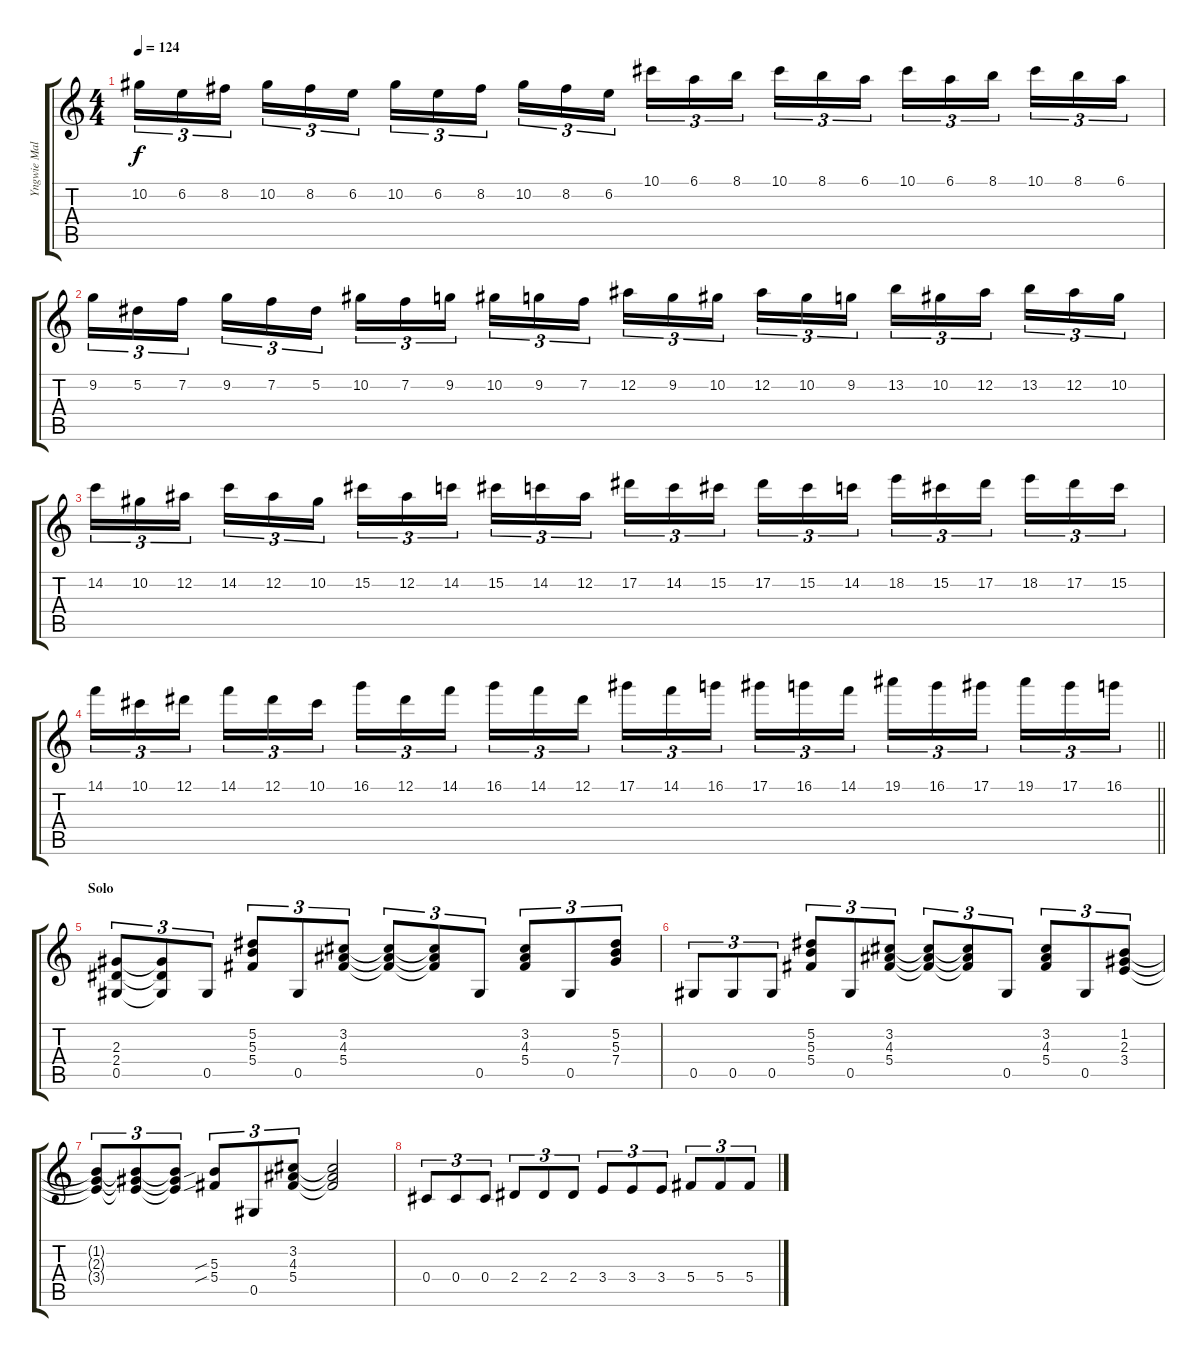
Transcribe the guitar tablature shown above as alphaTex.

\track ("Yngwie Malmsteen" "Yngwie Mal") {instrument overdrivenguitar}
\staff {score tabs}
\tuning (Eb4 Bb3 Gb3 Db3 Ab2 Eb2) {hide}
\ts (4 4)
\tempo 124
\clef g2
\ks c
10.2.16{tu (3 2) dy f} 6.2.16{tu (3 2)} 8.2.16{tu (3 2) beam splitsecondary} 10.2.16{tu (3 2)} 8.2.16{tu (3 2)} 6.2.16{tu (3 2)} 10.2.16{tu (3 2)} 6.2.16{tu (3 2)} 8.2.16{tu (3 2) beam splitsecondary} 10.2.16{tu (3 2)} 8.2.16{tu (3 2)} 6.2.16{tu (3 2)} 10.1.16{tu (3 2)} 6.1.16{tu (3 2)} 8.1.16{tu (3 2) beam splitsecondary} 10.1.16{tu (3 2)} 8.1.16{tu (3 2)} 6.1.16{tu (3 2)} 10.1.16{tu (3 2)} 6.1.16{tu (3 2)} 8.1.16{tu (3 2) beam splitsecondary} 10.1.16{tu (3 2)} 8.1.16{tu (3 2)} 6.1.16{tu (3 2)} |
9.2.16{tu (3 2)} 5.2.16{tu (3 2)} 7.2.16{tu (3 2) beam splitsecondary} 9.2.16{tu (3 2)} 7.2.16{tu (3 2)} 5.2.16{tu (3 2)} 10.2.16{tu (3 2)} 7.2.16{tu (3 2)} 9.2.16{tu (3 2) beam splitsecondary} 10.2.16{tu (3 2)} 9.2.16{tu (3 2)} 7.2.16{tu (3 2)} 12.2.16{tu (3 2)} 9.2.16{tu (3 2)} 10.2.16{tu (3 2) beam splitsecondary} 12.2.16{tu (3 2)} 10.2.16{tu (3 2)} 9.2.16{tu (3 2)} 13.2.16{tu (3 2)} 10.2.16{tu (3 2)} 12.2.16{tu (3 2) beam splitsecondary} 13.2.16{tu (3 2)} 12.2.16{tu (3 2)} 10.2.16{tu (3 2)} |
14.2.16{tu (3 2)} 10.2.16{tu (3 2)} 12.2.16{tu (3 2) beam splitsecondary} 14.2.16{tu (3 2)} 12.2.16{tu (3 2)} 10.2.16{tu (3 2)} 15.2.16{tu (3 2)} 12.2.16{tu (3 2)} 14.2.16{tu (3 2) beam splitsecondary} 15.2.16{tu (3 2)} 14.2.16{tu (3 2)} 12.2.16{tu (3 2)} 17.2.16{tu (3 2)} 14.2.16{tu (3 2)} 15.2.16{tu (3 2) beam splitsecondary} 17.2.16{tu (3 2)} 15.2.16{tu (3 2)} 14.2.16{tu (3 2)} 18.2.16{tu (3 2)} 15.2.16{tu (3 2)} 17.2.16{tu (3 2) beam splitsecondary} 18.2.16{tu (3 2)} 17.2.16{tu (3 2)} 15.2.16{tu (3 2)} |
\barLineRight lightlight
14.1.16{tu (3 2)} 10.1.16{tu (3 2)} 12.1.16{tu (3 2) beam splitsecondary} 14.1.16{tu (3 2)} 12.1.16{tu (3 2)} 10.1.16{tu (3 2)} 16.1.16{tu (3 2)} 12.1.16{tu (3 2)} 14.1.16{tu (3 2) beam splitsecondary} 16.1.16{tu (3 2)} 14.1.16{tu (3 2)} 12.1.16{tu (3 2)} 17.1.16{tu (3 2)} 14.1.16{tu (3 2)} 16.1.16{tu (3 2) beam splitsecondary} 17.1.16{tu (3 2)} 16.1.16{tu (3 2)} 14.1.16{tu (3 2)} 19.1.16{tu (3 2)} 16.1.16{tu (3 2)} 17.1.16{tu (3 2) beam splitsecondary} 19.1.16{tu (3 2)} 17.1.16{tu (3 2)} 16.1.16{tu (3 2)} |
\section ("" "Solo")
(2.3 2.4 0.5).8{tu (3 2)} (2.3{t} 2.4{t} 0.5{t}).8{tu (3 2)} 0.5.8{tu (3 2)} (5.2 5.3 5.4).8{tu (3 2)} 0.5.8{tu (3 2)} (3.2 4.3 5.4).8{tu (3 2)} (3.2{t} 4.3{t} 5.4{t}).8{tu (3 2)} (3.2{t} 4.3{t} 5.4{t}).8{tu (3 2)} 0.5.8{tu (3 2)} (3.2 4.3 5.4).8{tu (3 2)} 0.5.8{tu (3 2)} (5.2 5.3 7.4).8{tu (3 2)} |
0.5.8{tu (3 2)} 0.5.8{tu (3 2)} 0.5.8{tu (3 2)} (5.2 5.3 5.4).8{tu (3 2)} 0.5.8{tu (3 2)} (3.2 4.3 5.4).8{tu (3 2)} (3.2{t} 4.3{t} 5.4{t}).8{tu (3 2)} (3.2{t} 4.3{t} 5.4{t}).8{tu (3 2)} 0.5.8{tu (3 2)} (3.2 4.3 5.4).8{tu (3 2)} 0.5.8{tu (3 2)} (1.2 2.3 3.4).8{tu (3 2)} |
(1.2{t} 2.3{t} 3.4{t}).8{tu (3 2)} (1.2{t} 2.3{t} 3.4{t}).8{tu (3 2)} (1.2{t} 2.3{t} 3.4{t}).8{tu (3 2)} (5.3{sib} 5.4{sib}).8{tu (3 2)} 0.5.8{tu (3 2)} (3.2 4.3 5.4).8{tu (3 2)} (3.2{t} 4.3{t} 5.4{t}).2 |
0.4.8{tu (3 2)} 0.4.8{tu (3 2)} 0.4.8{tu (3 2)} 2.4.8{tu (3 2)} 2.4.8{tu (3 2)} 2.4.8{tu (3 2)} 3.4.8{tu (3 2)} 3.4.8{tu (3 2)} 3.4.8{tu (3 2)} 5.4.8{tu (3 2)} 5.4.8{tu (3 2)} 5.4.8{tu (3 2)}
